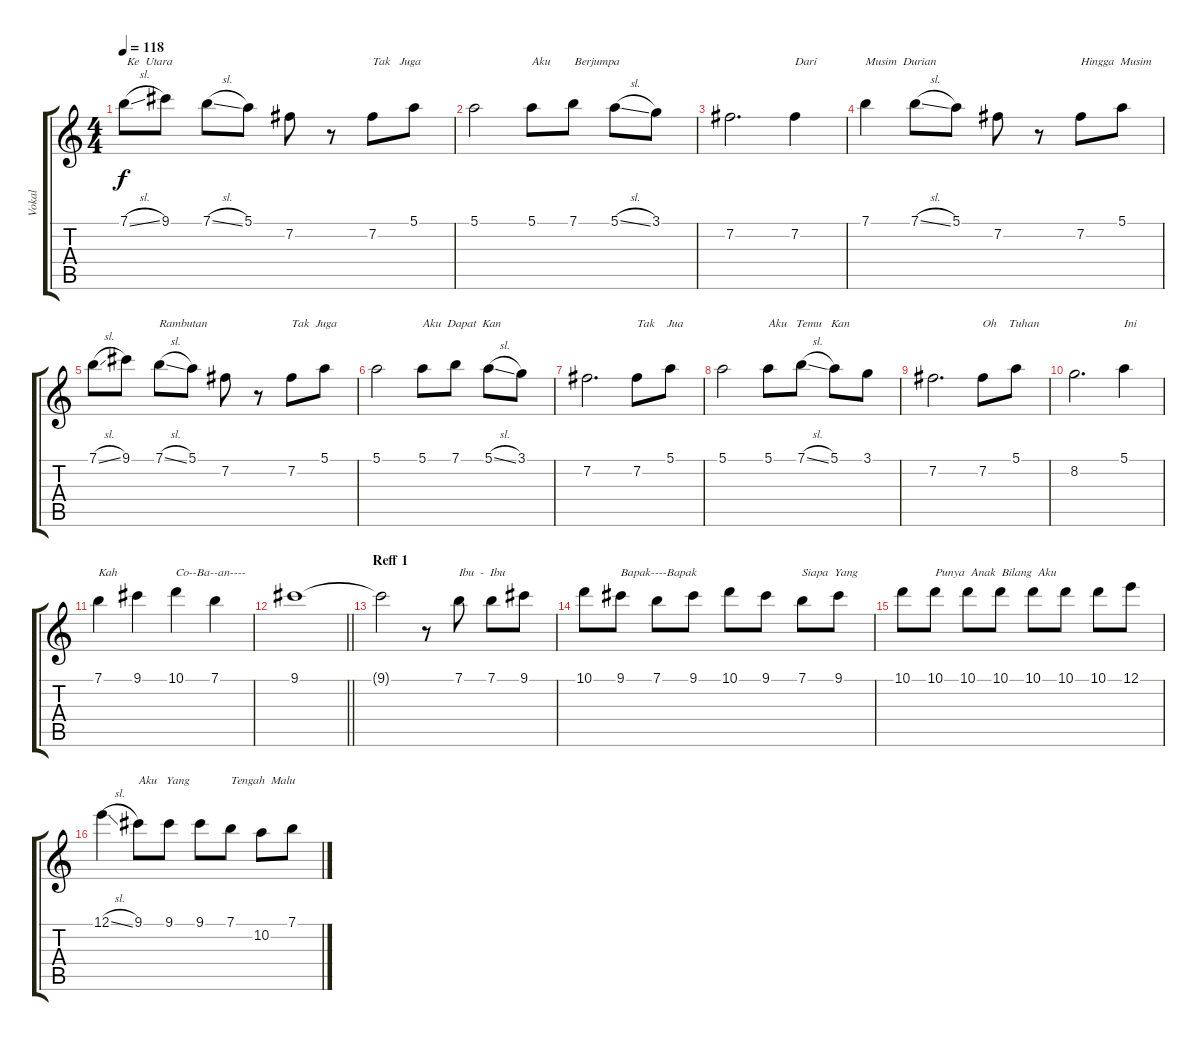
\track ("Vokal" "Vokal") {instrument contrabass}
\staff {score tabs}
\tuning (E4 B3 G3 D3 A2 E2) {hide}
\ts (4 4)
\tempo 118
\clef g2
\ks c
7.1{sl}.8{txt " Ke  Utara" dy f} 9.1.8 7.1{sl}.8 5.1.8 7.2.8 r.8 7.2.8{txt "Tak   Juga"} 5.1.8 |
5.1.2 5.1.8{txt "Aku        Berjumpa"} 7.1.8 5.1{sl}.8 3.1.8 |
7.2.2{d} 7.2.4{txt "Dari"} |
7.1.4{txt "Musim  Durian"} 7.1{sl}.8 5.1.8 7.2.8 r.8 7.2.8{txt "Hingga  Musim   "} 5.1.8 |
7.1{sl}.8 9.1.8 7.1{sl}.8{txt "Rambutan"} 5.1.8 7.2.8 r.8 7.2.8{txt "Tak  Juga"} 5.1.8 |
5.1.2 5.1.8{txt "Aku  Dapat  Kan"} 7.1.8 5.1{sl}.8 3.1.8 |
7.2.2{d} 7.2.8{txt "Tak    Jua"} 5.1.8 |
5.1.2 5.1.8{txt "Aku   Temu   Kan"} 7.1{sl}.8 5.1.8 3.1.8 |
7.2.2{d} 7.2.8{txt "Oh    Tuhan"} 5.1.8 |
8.2.2{d} 5.1.4{txt "Ini"} |
7.1.4{txt "Kah"} 9.1.4 10.1.4{txt "Co--Ba--an----"} 7.1.4 |
\barLineRight lightlight
9.1.1 |
\section ("" "Reff 1")
9.1{t}.2 r.8 7.1.8{txt "Ibu  -  Ibu"} 7.1.8 9.1.8 |
10.1.8 9.1.8{txt "Bapak----Bapak"} 7.1.8 9.1.8 10.1.8 9.1.8 7.1.8{txt "Siapa  Yang"} 9.1.8 |
10.1.8 10.1.8{txt "Punya  Anak  Bilang  Aku"} 10.1.8 10.1.8 10.1.8 10.1.8 10.1.8 12.1.8 |
12.1{sl}.4 9.1.8{txt "Aku   Yang"} 9.1.8 9.1.8 7.1.8{txt "Tengah  Malu"} 10.2.8 7.1.8
